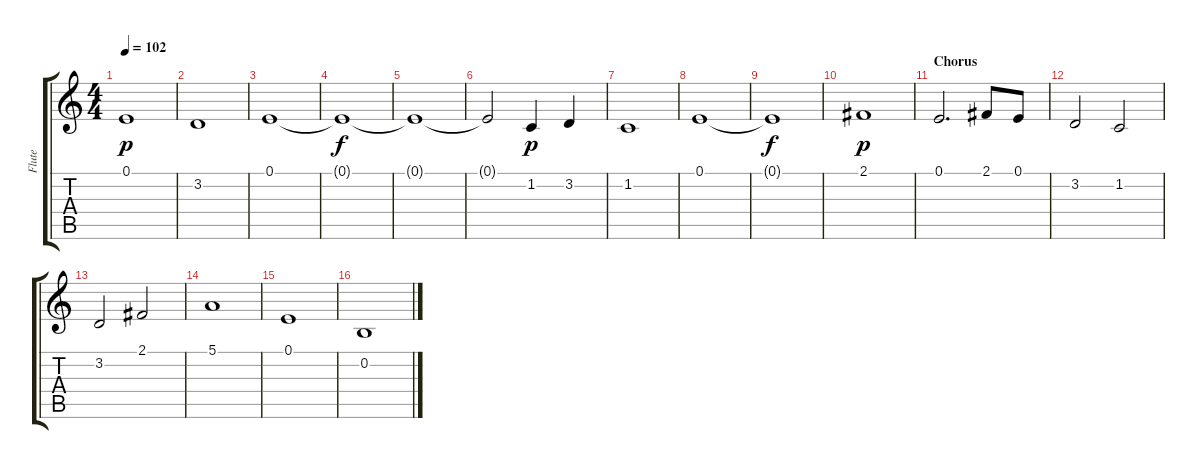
\track ("Flute" "Flute") {instrument flute}
\staff {score tabs}
\tuning (E4 B3 G3 D3 A2 E2) {hide}
\ts (4 4)
\tempo 102
\clef g2
\ks c
0.1.1{dy p} |
3.2.1 |
0.1.1 |
0.1{t}.1{dy f} |
0.1{t}.1 |
0.1{t}.2 1.2.4{dy p} 3.2.4 |
1.2.1 |
0.1.1 |
0.1{t}.1{dy f} |
2.1.1{dy p} |
\section ("" "Chorus")
0.1.2{d} 2.1.8 0.1.8 |
3.2.2 1.2.2 |
3.2.2 2.1.2 |
5.1.1 |
0.1.1 |
0.2.1
